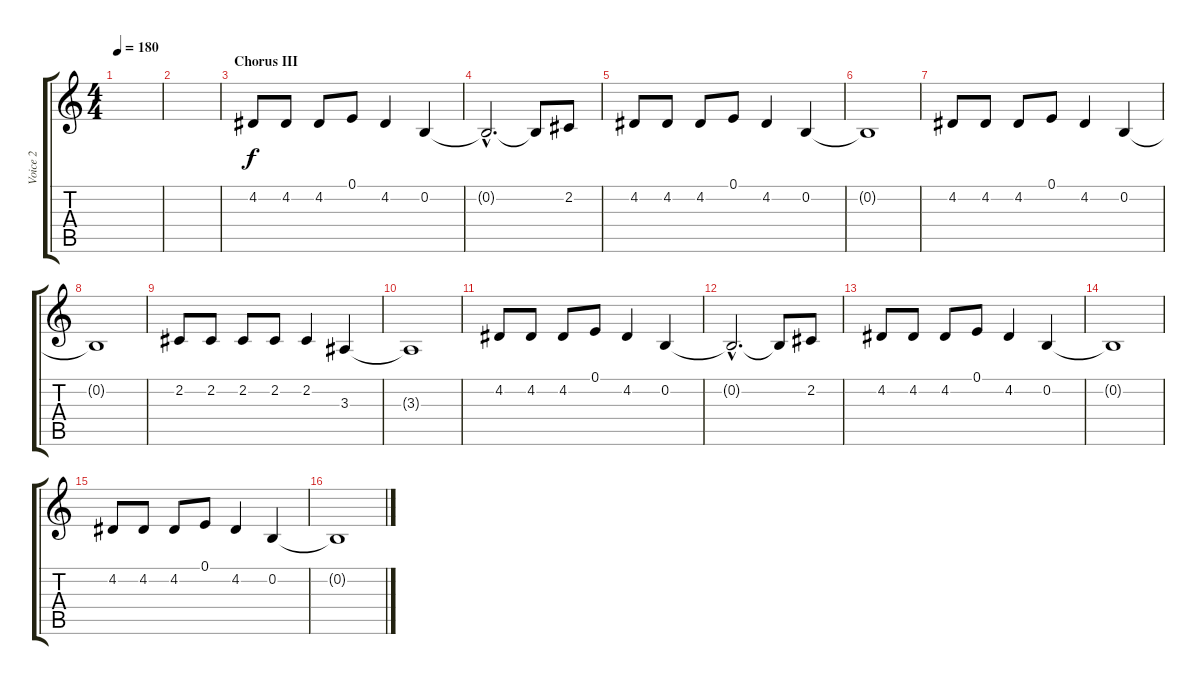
\track ("Voice 2" "Voice 2") {instrument lead2sawtooth}
\staff {score tabs}
\tuning (E4 B3 G3 D3 A2 E2) {hide}
\ts (4 4)
\tempo 180
\clef g2
\ks c
|
|
\section ("" "Chorus III")
4.2.8 4.2.8 4.2.8 0.1.8 4.2.4 0.2.4 |
0.2{hac t}.2{d} 0.2{t}.8 2.2.8 |
4.2.8 4.2.8 4.2.8 0.1.8 4.2.4 0.2.4 |
0.2{t}.1 |
4.2.8 4.2.8 4.2.8 0.1.8 4.2.4 0.2.4 |
0.2{t}.1 |
2.2.8 2.2.8 2.2.8 2.2.8 2.2.4 3.3.4 |
3.3{t}.1 |
4.2.8 4.2.8 4.2.8 0.1.8 4.2.4 0.2.4 |
0.2{hac t}.2{d} 0.2{t}.8 2.2.8 |
4.2.8 4.2.8 4.2.8 0.1.8 4.2.4 0.2.4 |
0.2{t}.1 |
4.2.8 4.2.8 4.2.8 0.1.8 4.2.4 0.2.4 |
0.2{t}.1
